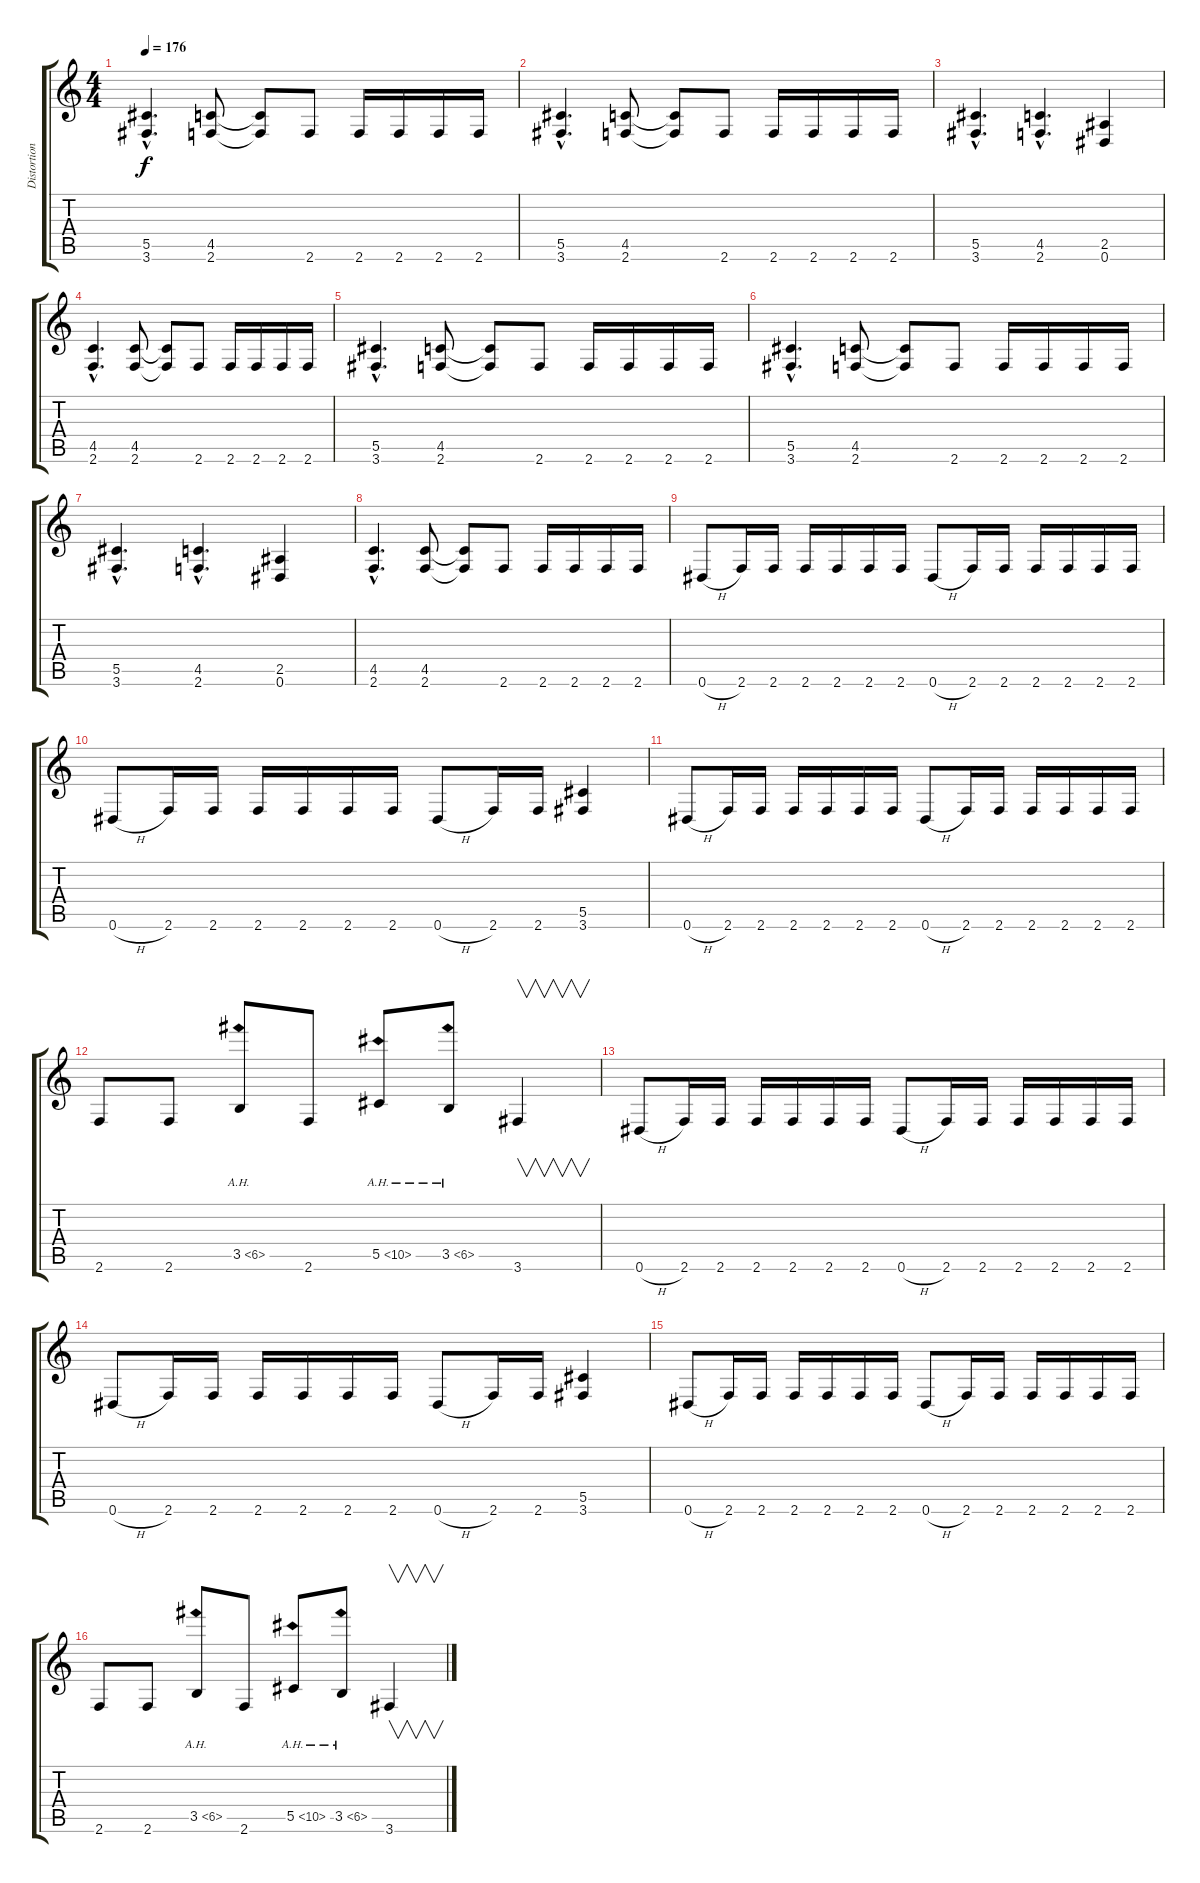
\track ("Distortion Guitar I" "Distortion") {instrument distortionguitar}
\staff {score tabs}
\tuning (Eb4 Bb3 Gb3 Db3 Ab2 Eb2) {hide}
\ts (4 4)
\tempo 176
\clef g2
\ks c
(5.5{hac} 3.6{hac}).4{d dy f} (4.5 2.6).8 (4.5{t} 2.6{t}).8 2.6.8 2.6.16 2.6.16 2.6.16 2.6.16 |
(5.5{hac} 3.6{hac}).4{d} (4.5 2.6).8 (4.5{t} 2.6{t}).8 2.6.8 2.6.16 2.6.16 2.6.16 2.6.16 |
(5.5{hac} 3.6{hac}).4{d} (4.5{hac} 2.6{hac}).4{d} (2.5 0.6).4 |
(4.5{hac} 2.6{hac}).4{d} (4.5 2.6).8 (4.5{t} 2.6{t}).8 2.6.8 2.6.16 2.6.16 2.6.16 2.6.16 |
(5.5{hac} 3.6{hac}).4{d} (4.5 2.6).8 (4.5{t} 2.6{t}).8 2.6.8 2.6.16 2.6.16 2.6.16 2.6.16 |
(5.5{hac} 3.6{hac}).4{d} (4.5 2.6).8 (4.5{t} 2.6{t}).8 2.6.8 2.6.16 2.6.16 2.6.16 2.6.16 |
(5.5{hac} 3.6{hac}).4{d} (4.5{hac} 2.6{hac}).4{d} (2.5 0.6).4 |
(4.5{hac} 2.6{hac}).4{d} (4.5 2.6).8 (4.5{t} 2.6{t}).8 2.6.8 2.6.16 2.6.16 2.6.16 2.6.16 |
0.6{h}.8 2.6.16 2.6.16 2.6.16 2.6.16 2.6.16 2.6.16 0.6{h}.8 2.6.16 2.6.16 2.6.16 2.6.16 2.6.16 2.6.16 |
0.6{h}.8 2.6.16 2.6.16 2.6.16 2.6.16 2.6.16 2.6.16 0.6{h}.8 2.6.16 2.6.16 (5.5 3.6).4 |
0.6{h}.8 2.6.16 2.6.16 2.6.16 2.6.16 2.6.16 2.6.16 0.6{h}.8 2.6.16 2.6.16 2.6.16 2.6.16 2.6.16 2.6.16 |
2.6.8 2.6.8 3.5{ah 3}.8 2.6.8 5.5{ah 5}.8 3.5{ah 3}.8 3.6.4{v} |
0.6{h}.8 2.6.16 2.6.16 2.6.16 2.6.16 2.6.16 2.6.16 0.6{h}.8 2.6.16 2.6.16 2.6.16 2.6.16 2.6.16 2.6.16 |
0.6{h}.8 2.6.16 2.6.16 2.6.16 2.6.16 2.6.16 2.6.16 0.6{h}.8 2.6.16 2.6.16 (5.5 3.6).4 |
0.6{h}.8 2.6.16 2.6.16 2.6.16 2.6.16 2.6.16 2.6.16 0.6{h}.8 2.6.16 2.6.16 2.6.16 2.6.16 2.6.16 2.6.16 |
2.6.8 2.6.8 3.5{ah 3}.8 2.6.8 5.5{ah 5}.8 3.5{ah 3}.8 3.6.4{v}
